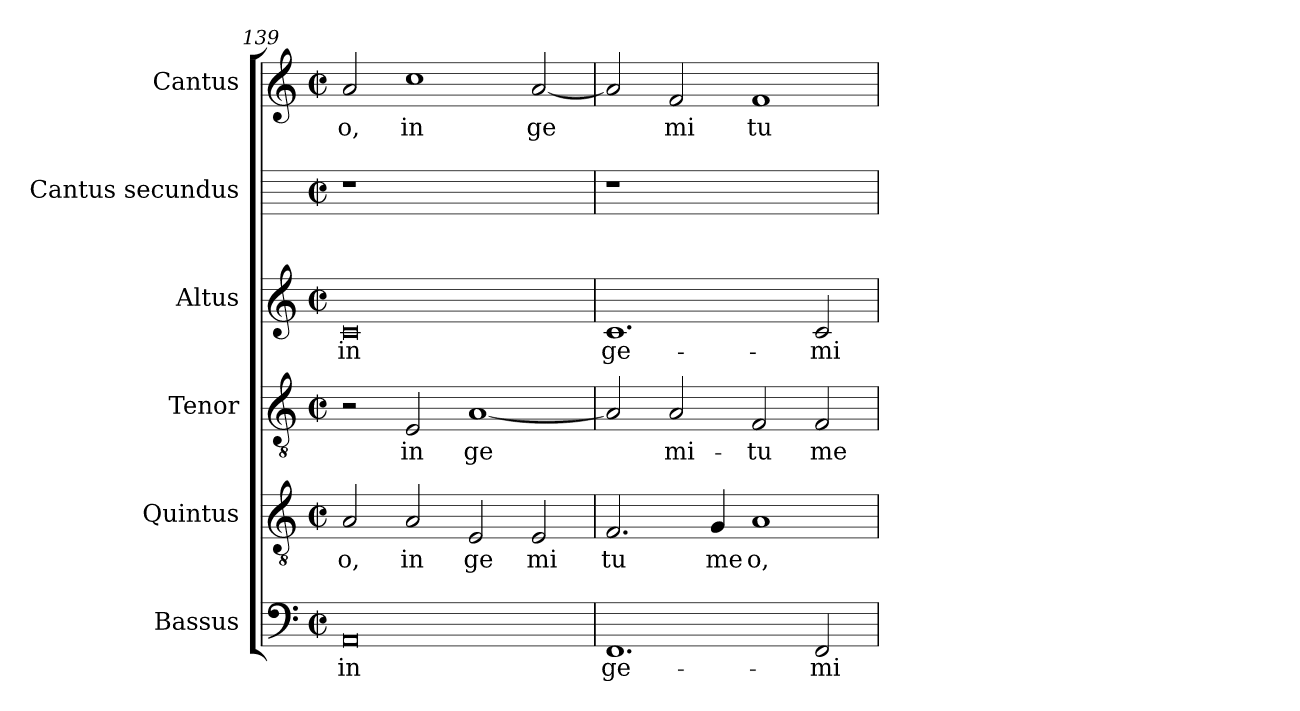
**kern	**text	**kern	**text	**kern	**text	**kern	**text	**kern	**kern	**text
*part6	*part6	*part5	*part5	*part4	*part4	*part3	*part3	*part2	*part1	*part1
*staff6	*staff6	*staff5	*staff5	*staff4	*staff4	*staff3	*staff3	*staff2	*staff1	*staff1
*I"Bassus	*	*I"Quintus	*	*I"Tenor	*	*I"Altus	*	*I"Cantus  secundus	*I"Cantus	*
*I'B	*	*I'Q	*	*I'T	*	*I'A	*	*	*I'C	*
*clefF4	*	*clefGv2	*	*clefGv2	*	*clefG2	*	*	*clefG2	*
*k[]	*	*k[]	*	*k[]	*	*k[]	*	*k[]	*k[]	*
*C:	*	*C:	*	*C:	*	*C:	*	*C:	*C:	*
*M2/2	*	*M2/2	*	*M2/2	*	*M2/2	*	*M2/2	*M2/2	*
*met(c|)	*	*met(c|)	*	*met(c|)	*	*met(c|)	*	*met(c|)	*met(c|)	*
=139	=139	=139	=139	=139	=139	=139	=139	=139	=139	=139
!	!LO:LY:b:cj	!	!LO:LY:b:cj	!	!	!	!LO:LY:b:cj	!	!	!LO:LY:b:cj
0AA	in	2A/	o,	2r	.	0c	in	1r	2a/	o,
!	!	!	!LO:LY:b:cj	!	!LO:LY:b:cj	!	!	!	!	!LO:LY:b:cj
.	.	2A/	in	2E/	in	.	.	.	1cc	in
!	!	!	!LO:LY:b:cj	!	!LO:LY:b:cj	!	!	!	!	!
.	.	2E/	ge	[<1A	ge-	.	.	1ryy	.	.
!	!	!	!LO:LY:b:cj	!	!	!	!	!	!	!LO:LY:b:cj
.	.	2E/	mi	.	.	.	.	.	[<2a/	ge
=140	=140	=140	=140	=140	=140	=140	=140	=140	=140	=140
!	!LO:LY:b:cj	!	!LO:LY:b:cj	!	!LO:LY:b:cj	!	!LO:LY:b:cj	!	!	!LO:LY:b:cj
1.FF	ge-	2.F/	tu	2A/]	--	1.c	ge-	1r	2a/]	.
!	!	!	!	!	!LO:LY:b:cj	!	!	!	!	!LO:LY:b:cj
.	.	.	.	2A/	-mi-	.	.	.	2f/	mi
!	!	!	!LO:LY:b:cj	!	!	!	!	!	!	!
.	.	4G/	me	.	.	.	.	.	.	.
!	!	!	!LO:LY:b:cj	!	!LO:LY:b:cj	!	!	!	!	!LO:LY:b:cj
.	.	1A	o,	2F/	-tu	.	.	1ryy	1f	tu
!	!LO:LY:b:cj	!	!	!	!LO:LY:b:cj	!	!LO:LY:b:cj	!	!	!
2FF/	-mi-	.	.	2F/	me-	2c/	-mi-	.	.	.
=	=	=	=	=	=	=	=	=	=	=
*-	*-	*-	*-	*-	*-	*-	*-	*-	*-	*-
